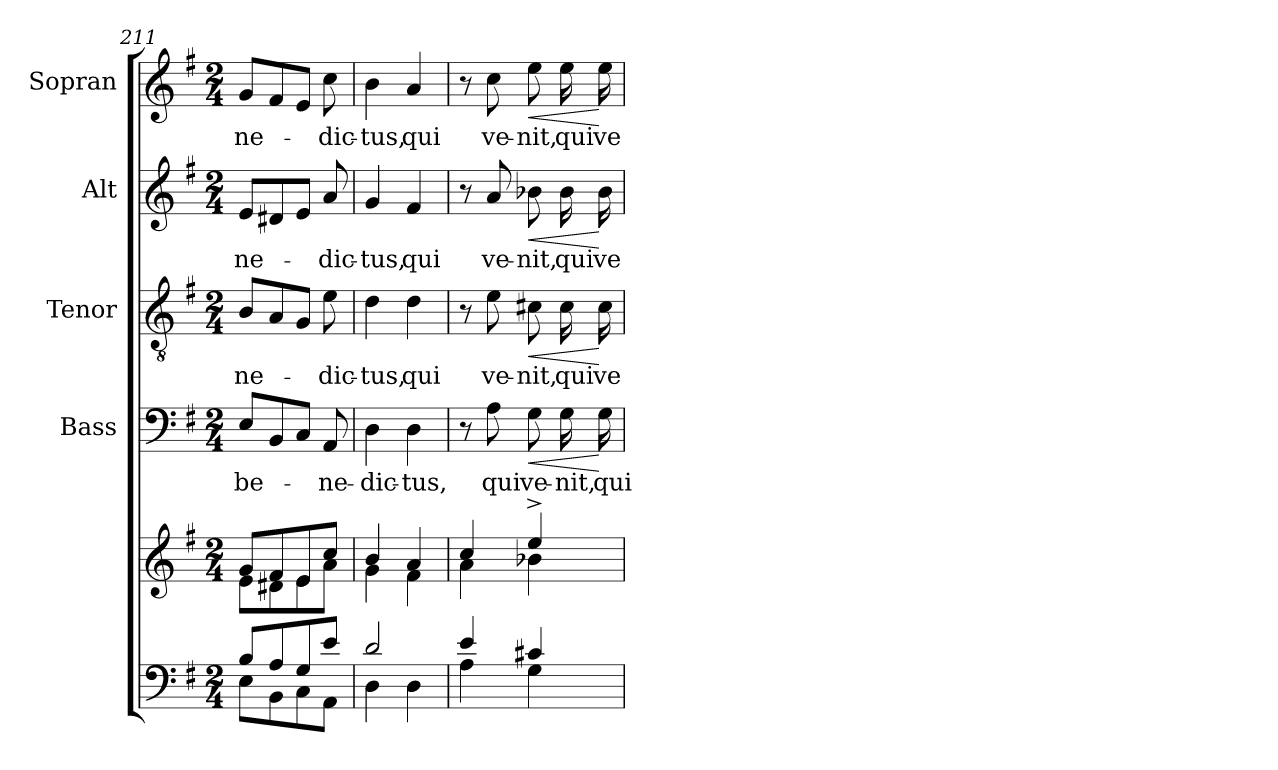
**kern	**kern	**kern	**text	**dynam	**kern	**text	**dynam	**kern	**text	**dynam	**kern	**text	**dynam
*part5	*part5	*part4	*part4	*part4	*part3	*part3	*part3	*part2	*part2	*part2	*part1	*part1	*part1
*staff6	*staff5	*staff4	*staff4	*staff4	*staff3	*staff3	*staff3	*staff2	*staff2	*staff2	*staff1	*staff1	*staff1
*	*	*I"Bass	*	*	*I"Tenor	*	*	*I"Alt	*	*	*I"Sopran	*	*
*	*	*I'B.	*	*	*I'T.	*	*	*I'A.	*	*	*I'S.	*	*
*clefF4	*clefG2	*clefF4	*	*	*clefGv2	*	*	*clefG2	*	*	*clefG2	*	*
*k[f#]	*k[f#]	*k[f#]	*	*	*k[f#]	*	*	*k[f#]	*	*	*k[f#]	*	*
*G:	*G:	*G:	*	*	*G:	*	*	*G:	*	*	*G:	*	*
*M2/4	*M2/4	*M2/4	*	*	*M2/4	*	*	*M2/4	*	*	*M2/4	*	*
=211	=211	=211	=211	=211	=211	=211	=211	=211	=211	=211	=211	=211	=211
*^	*^	*	*	*	*	*	*	*	*	*	*	*	*
!	!	!	!	!	!LO:LY:b	!	!	!LO:LY:b	!	!	!LO:LY:b	!	!	!LO:LY:b	!
8B/L	8E\L	8g/L	8e\L	8E/L	be-	.	8B/L	-ne-	.	8e/L	-ne-	.	8g/L	-ne-	.
8A/	8BB\	8f#/	8d#X\	8BB/	.	.	8A/	.	.	8d#X/	.	.	8f#/	.	.
8G/	8C\	8e/	8e\	8C/J	.	.	8G/J	.	.	8e/J	.	.	8e/J	.	.
!	!	!	!	!	!LO:LY:b	!	!	!LO:LY:b	!	!	!LO:LY:b	!	!	!LO:LY:b	!
8e/J	8AA\J	8cc/J	8a\J	8AA/	-ne-	.	8e\	-dic-	.	8a/	-dic-	.	8cc\	-dic-	.
=212	=212	=212	=212	=212	=212	=212	=212	=212	=212	=212	=212	=212	=212	=212	=212
!	!	!	!	!	!LO:LY:b	!	!	!LO:LY:b	!	!	!LO:LY:b	!	!	!LO:LY:b	!
2d/	4D\	4b/	4g\	4D\	-dic-	.	4d\	-tus,	.	4g/	-tus,	.	4b\	-tus,	.
!	!	!	!	!	!LO:LY:b	!	!	!LO:LY:b	!	!	!LO:LY:b	!	!	!LO:LY:b	!
.	4D\	4a/	4f#\	4D\	-tus,	.	4d\	qui	.	4f#/	qui	.	4a/	qui	.
!!LO:PB:g=z
=213	=213	=213	=213	=213	=213	=213	=213	=213	=213	=213	=213	=213	=213	=213	=213
4e/	4A\	4cc/	4a\	8r	.	.	8r	.	.	8r	.	.	8r	.	.
!	!	!	!	!	!LO:LY:b	!	!	!LO:LY:b	!	!	!LO:LY:b	!	!	!LO:LY:b	!
.	.	.	.	8A\	qui	.	8e\	ve-	.	8a/	ve-	.	8cc\	ve-	.
!	!	!	!	!	!LO:LY:b	!LO:HP:b	!	!LO:LY:b	!LO:HP:b	!	!LO:LY:b	!LO:HP:b	!	!LO:LY:b	!LO:HP:b
4c#X/	4G\	4ee^>/	4b-X\	8G\	ve-	<	8c#X\	-nit,	<	8b-X\	-nit,	<	8ee\	-nit,	<
!	!	!	!	!	!LO:LY:b	!	!	!LO:LY:b	!	!	!LO:LY:b	!	!	!LO:LY:b	!
.	.	.	.	16G\	-nit,	.	16c#\	qui	.	16b-\	qui	.	16ee\	qui	.
!	!	!	!	!	!LO:LY:b	!	!	!LO:LY:b	!	!	!LO:LY:b	!	!	!LO:LY:b	!
.	.	.	.	16G\	qui	[	16c#\	ve-	[	16b-\	ve-	[	16ee\	ve-	[
*v	*v	*	*	*	*	*	*	*	*	*	*	*	*	*	*
*	*v	*v	*	*	*	*	*	*	*	*	*	*	*	*
=	=	=	=	=	=	=	=	=	=	=	=	=	=
*-	*-	*-	*-	*-	*-	*-	*-	*-	*-	*-	*-	*-	*-
